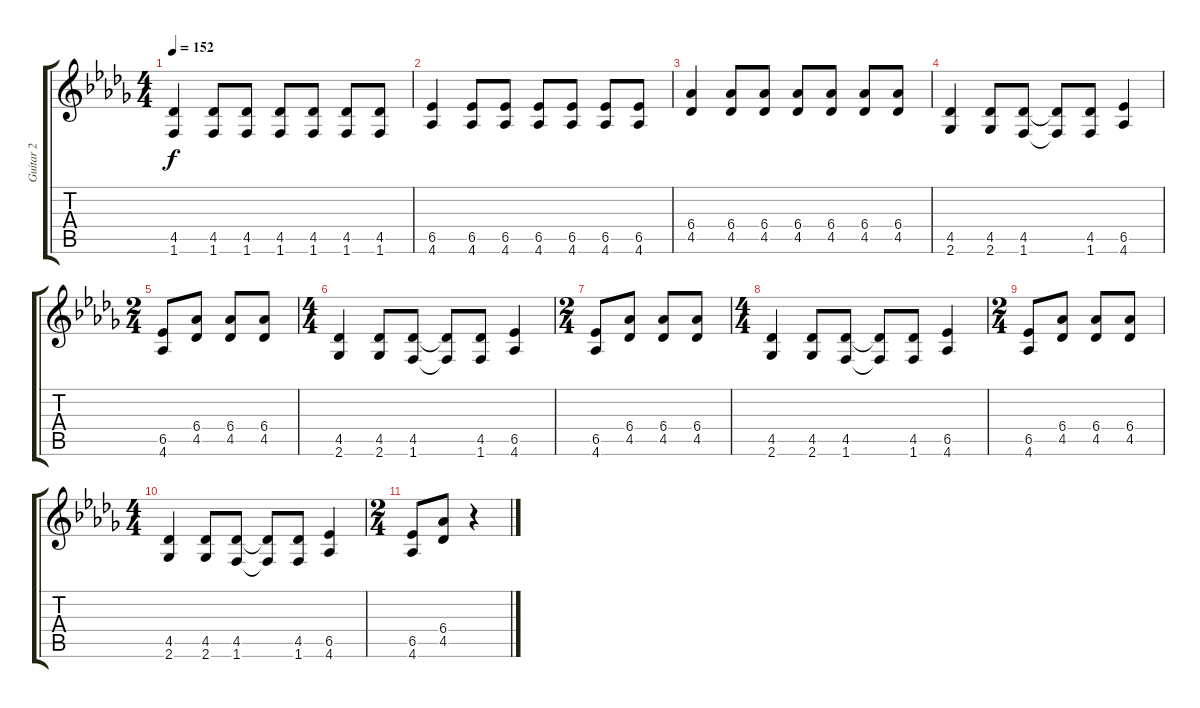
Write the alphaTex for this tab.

\track ("Guitar 2" "Guitar 2") {instrument distortionguitar}
\staff {score tabs}
\tuning (E4 B3 G3 D3 A2 E2) {hide}
\ts (4 4)
\tempo 152
\clef g2
\ks db
(4.5 1.6).4{dy f} (4.5 1.6).8 (4.5 1.6).8 (4.5 1.6).8 (4.5 1.6).8 (4.5 1.6).8 (4.5 1.6).8 |
(6.5 4.6).4 (6.5 4.6).8 (6.5 4.6).8 (6.5 4.6).8 (6.5 4.6).8 (6.5 4.6).8 (6.5 4.6).8 |
(6.4 4.5).4 (6.4 4.5).8 (6.4 4.5).8 (6.4 4.5).8 (6.4 4.5).8 (6.4 4.5).8 (6.4 4.5).8 |
(4.5 2.6).4{volume 12} (4.5 2.6).8 (4.5 1.6).8 (4.5{t} 1.6{t}).8 (4.5 1.6).8 (6.5 4.6).4 |
\ts (2 4)
(6.5 4.6).8 (6.4 4.5).8 (6.4 4.5).8 (6.4 4.5).8 |
\ts (4 4)
(4.5 2.6).4 (4.5 2.6).8 (4.5 1.6).8 (4.5{t} 1.6{t}).8 (4.5 1.6).8 (6.5 4.6).4 |
\ts (2 4)
(6.5 4.6).8 (6.4 4.5).8 (6.4 4.5).8 (6.4 4.5).8 |
\ts (4 4)
(4.5 2.6).4 (4.5 2.6).8 (4.5 1.6).8 (4.5{t} 1.6{t}).8 (4.5 1.6).8 (6.5 4.6).4 |
\ts (2 4)
(6.5 4.6).8 (6.4 4.5).8 (6.4 4.5).8 (6.4 4.5).8 |
\ts (4 4)
(4.5 2.6).4 (4.5 2.6).8 (4.5 1.6).8 (4.5{t} 1.6{t}).8 (4.5 1.6).8 (6.5 4.6).4 |
\ts (2 4)
(6.5 4.6).8 (6.4 4.5).8 r.4
